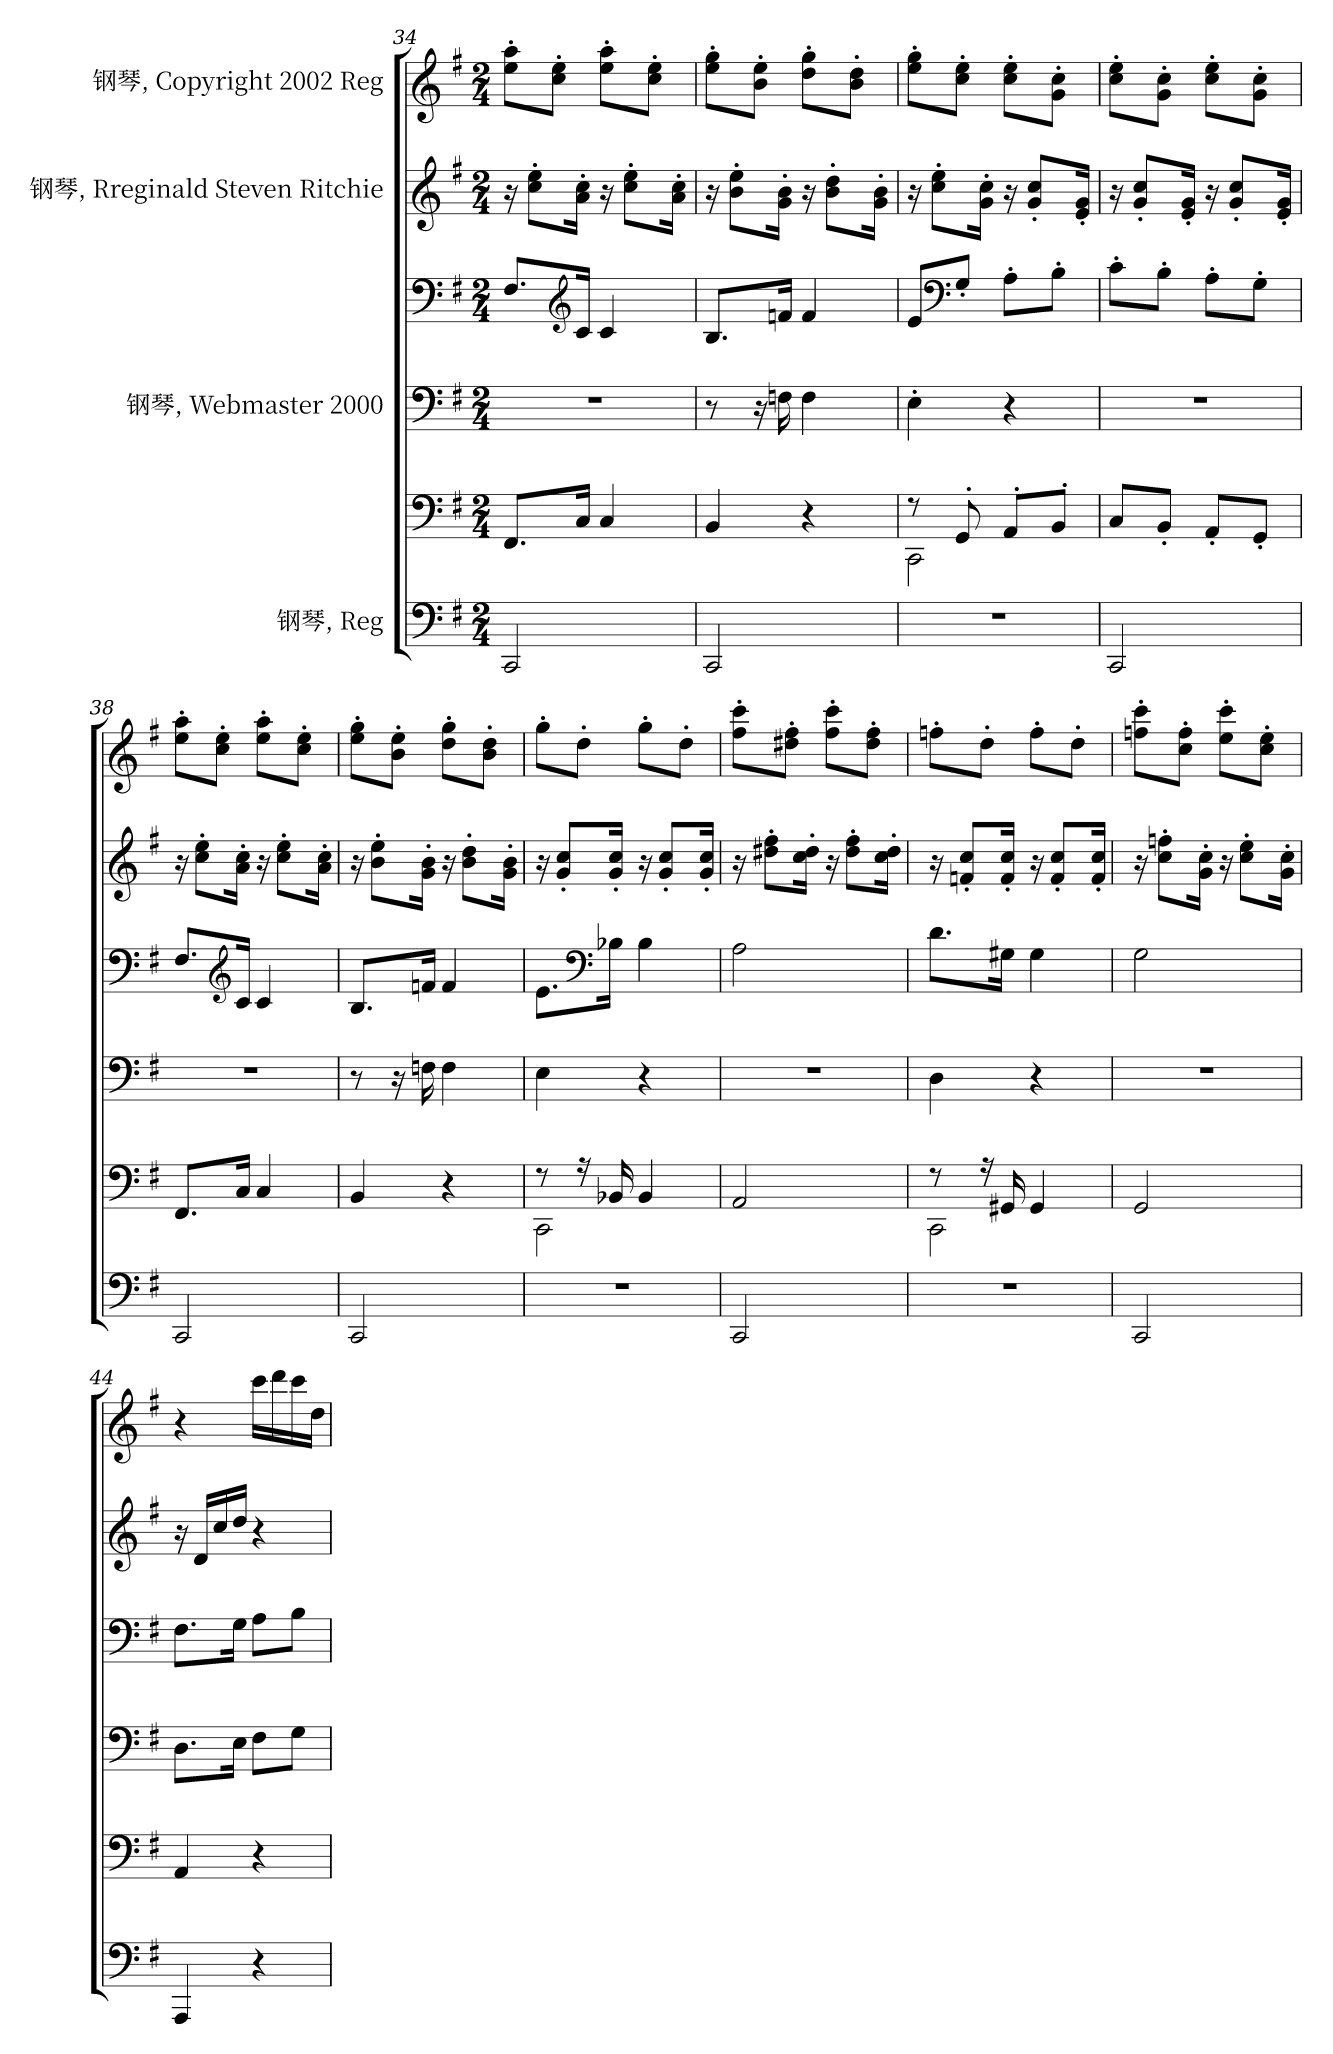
**kern	**kern	**kern	**kern	**kern	**kern
*part4	*part4	*part3	*part3	*part2	*part1
*staff6	*staff5	*staff4	*staff3	*staff2	*staff1
*I"钢琴, Reg	*	*I"钢琴, Webmaster 2000	*	*I"钢琴, Rreginald Steven Ritchie	*I"钢琴, Copyright 2002 Reg
*clefF4	*clefF4	*clefF4	*clefF4	*clefG2	*clefG2
*k[f#]	*k[f#]	*k[f#]	*k[f#]	*k[f#]	*k[f#]
*M2/4	*M2/4	*M2/4	*M2/4	*M2/4	*M2/4
=34	=34	=34	=34	=34	=34
2CC/	8.FF#/L	2r	8.F#/L	16r	8ee\' 8aa\'L
.	.	.	.	8cc\' 8ee\'L	.
.	.	.	.	.	8cc\' 8ee\'J
*	*	*	*clefG2	*	*
.	16C/Jk	.	16c/Jk	16a\' 16cc\'Jk	.
.	4C/	.	4c/	16r	8ee\' 8aa\'L
.	.	.	.	8cc\' 8ee\'L	.
.	.	.	.	.	8cc\' 8ee\'J
.	.	.	.	16a\' 16cc\'Jk	.
!!LO:LB:g=z
=35	=35	=35	=35	=35	=35
2CC/	4BB/	8r	8.B/L	16r	8ee\' 8gg\'L
.	.	.	.	8b\' 8ee\'L	.
.	.	16r	.	.	8b\' 8ee\'J
.	.	16Fn\	16fn/Jk	16g\' 16b\'Jk	.
.	4r	4F\	4f/	16r	8dd\' 8gg\'L
.	.	.	.	8b\' 8dd\'L	.
.	.	.	.	.	8b\' 8dd\'J
.	.	.	.	16g\' 16b\'Jk	.
=36	=36	=36	=36	=36	=36
*	*^	*	*	*	*
2r	8r	2CC\	4E'\	8e/L	16r	8ee\' 8gg\'L
.	.	.	.	.	8cc\' 8ee\'L	.
*	*	*	*	*clefF4	*	*
.	8GG'/	.	.	8G'/J	.	8cc\' 8ee\'J
.	.	.	.	.	16g\' 16cc\'Jk	.
.	8AA'/L	.	4r	8A'\L	16r	8cc\' 8ee\'L
.	.	.	.	.	8g/' 8cc/'L	.
.	8BB'/J	.	.	8B'\J	.	8g\' 8cc\'J
.	.	.	.	.	16e/' 16g/'Jk	.
*	*v	*v	*	*	*	*
=37	=37	=37	=37	=37	=37
2CC/	8C/L	2r	8c'\L	16r	8cc\' 8ee\'L
.	.	.	.	8g/' 8cc/'L	.
.	8BB'/J	.	8B'\J	.	8g\' 8cc\'J
.	.	.	.	16e/' 16g/'Jk	.
.	8AA'/L	.	8A'\L	16r	8cc\' 8ee\'L
.	.	.	.	8g/' 8cc/'L	.
.	8GG'/J	.	8G'\J	.	8g\' 8cc\'J
.	.	.	.	16e/' 16g/'Jk	.
=38	=38	=38	=38	=38	=38
2CC/	8.FF#/L	2r	8.F#/L	16r	8ee\' 8aa\'L
.	.	.	.	8cc\' 8ee\'L	.
.	.	.	.	.	8cc\' 8ee\'J
*	*	*	*clefG2	*	*
.	16C/Jk	.	16c/Jk	16a\' 16cc\'Jk	.
.	4C/	.	4c/	16r	8ee\' 8aa\'L
.	.	.	.	8cc\' 8ee\'L	.
.	.	.	.	.	8cc\' 8ee\'J
.	.	.	.	16a\' 16cc\'Jk	.
=39	=39	=39	=39	=39	=39
2CC/	4BB/	8r	8.B/L	16r	8ee\' 8gg\'L
.	.	.	.	8b\' 8ee\'L	.
.	.	16r	.	.	8b\' 8ee\'J
.	.	16Fn\	16fn/Jk	16g\' 16b\'Jk	.
.	4r	4F\	4f/	16r	8dd\' 8gg\'L
.	.	.	.	8b\' 8dd\'L	.
.	.	.	.	.	8b\' 8dd\'J
.	.	.	.	16g\' 16b\'Jk	.
!!LO:PB:g=z
=40	=40	=40	=40	=40	=40
*	*^	*	*	*	*
2r	8r	2CC\	4E\	8.e\L	16r	8gg'\L
.	.	.	.	.	8g/' 8cc/'L	.
.	16r	.	.	.	.	8dd'\J
*	*	*	*	*clefF4	*	*
.	16BB-X/	.	.	16B-X\Jk	16g/' 16cc/'Jk	.
.	4BB-/	.	4r	4B-\	16r	8gg'\L
.	.	.	.	.	8g/' 8cc/'L	.
.	.	.	.	.	.	8dd'\J
.	.	.	.	.	16g/' 16cc/'Jk	.
*	*v	*v	*	*	*	*
=41	=41	=41	=41	=41	=41
2CC/	2AA/	2r	2A\	16r	8ff#\' 8ccc\'L
.	.	.	.	8dd#X\' 8ff#\'L	.
.	.	.	.	.	8dd#X\' 8ff#\'J
.	.	.	.	16cc\' 16dd#\'Jk	.
.	.	.	.	16r	8ff#\' 8ccc\'L
.	.	.	.	8dd#\' 8ff#\'L	.
.	.	.	.	.	8dd#\' 8ff#\'J
.	.	.	.	16cc\' 16dd#\'Jk	.
=42	=42	=42	=42	=42	=42
*	*^	*	*	*	*
2r	8r	2CC\	4D\	8.d\L	16r	8ffn'\L
.	.	.	.	.	8fn/' 8cc/'L	.
.	16r	.	.	.	.	8dd'\J
.	16GG#X/	.	.	16G#X\Jk	16f/' 16cc/'Jk	.
.	4GG#/	.	4r	4G#\	16r	8ff'\L
.	.	.	.	.	8f/' 8cc/'L	.
.	.	.	.	.	.	8dd'\J
.	.	.	.	.	16f/' 16cc/'Jk	.
*	*v	*v	*	*	*	*
=43	=43	=43	=43	=43	=43
2CC/	2GG/	2r	2G\	16r	8ffn\' 8ccc\'L
.	.	.	.	8cc\' 8ffn\'L	.
.	.	.	.	.	8cc\' 8ff\'J
.	.	.	.	16g\' 16cc\'Jk	.
.	.	.	.	16r	8ee\' 8ccc\'L
.	.	.	.	8cc\' 8ee\'L	.
.	.	.	.	.	8cc\' 8ee\'J
.	.	.	.	16g\' 16cc\'Jk	.
!!LO:LB:g=z
=44	=44	=44	=44	=44	=44
4AAA/	4AA/	8.D\L	8.F#\L	16r	4r
.	.	.	.	16d/LL	.
.	.	.	.	16cc/	.
.	.	16E\Jk	16G\Jk	16dd/JJ	.
4r	4r	8F#\L	8A\L	4r	16ccc\LL
.	.	.	.	.	16ddd\
.	.	8G\J	8B\J	.	16ccc\
.	.	.	.	.	16dd\JJ
=	=	=	=	=	=
*-	*-	*-	*-	*-	*-
